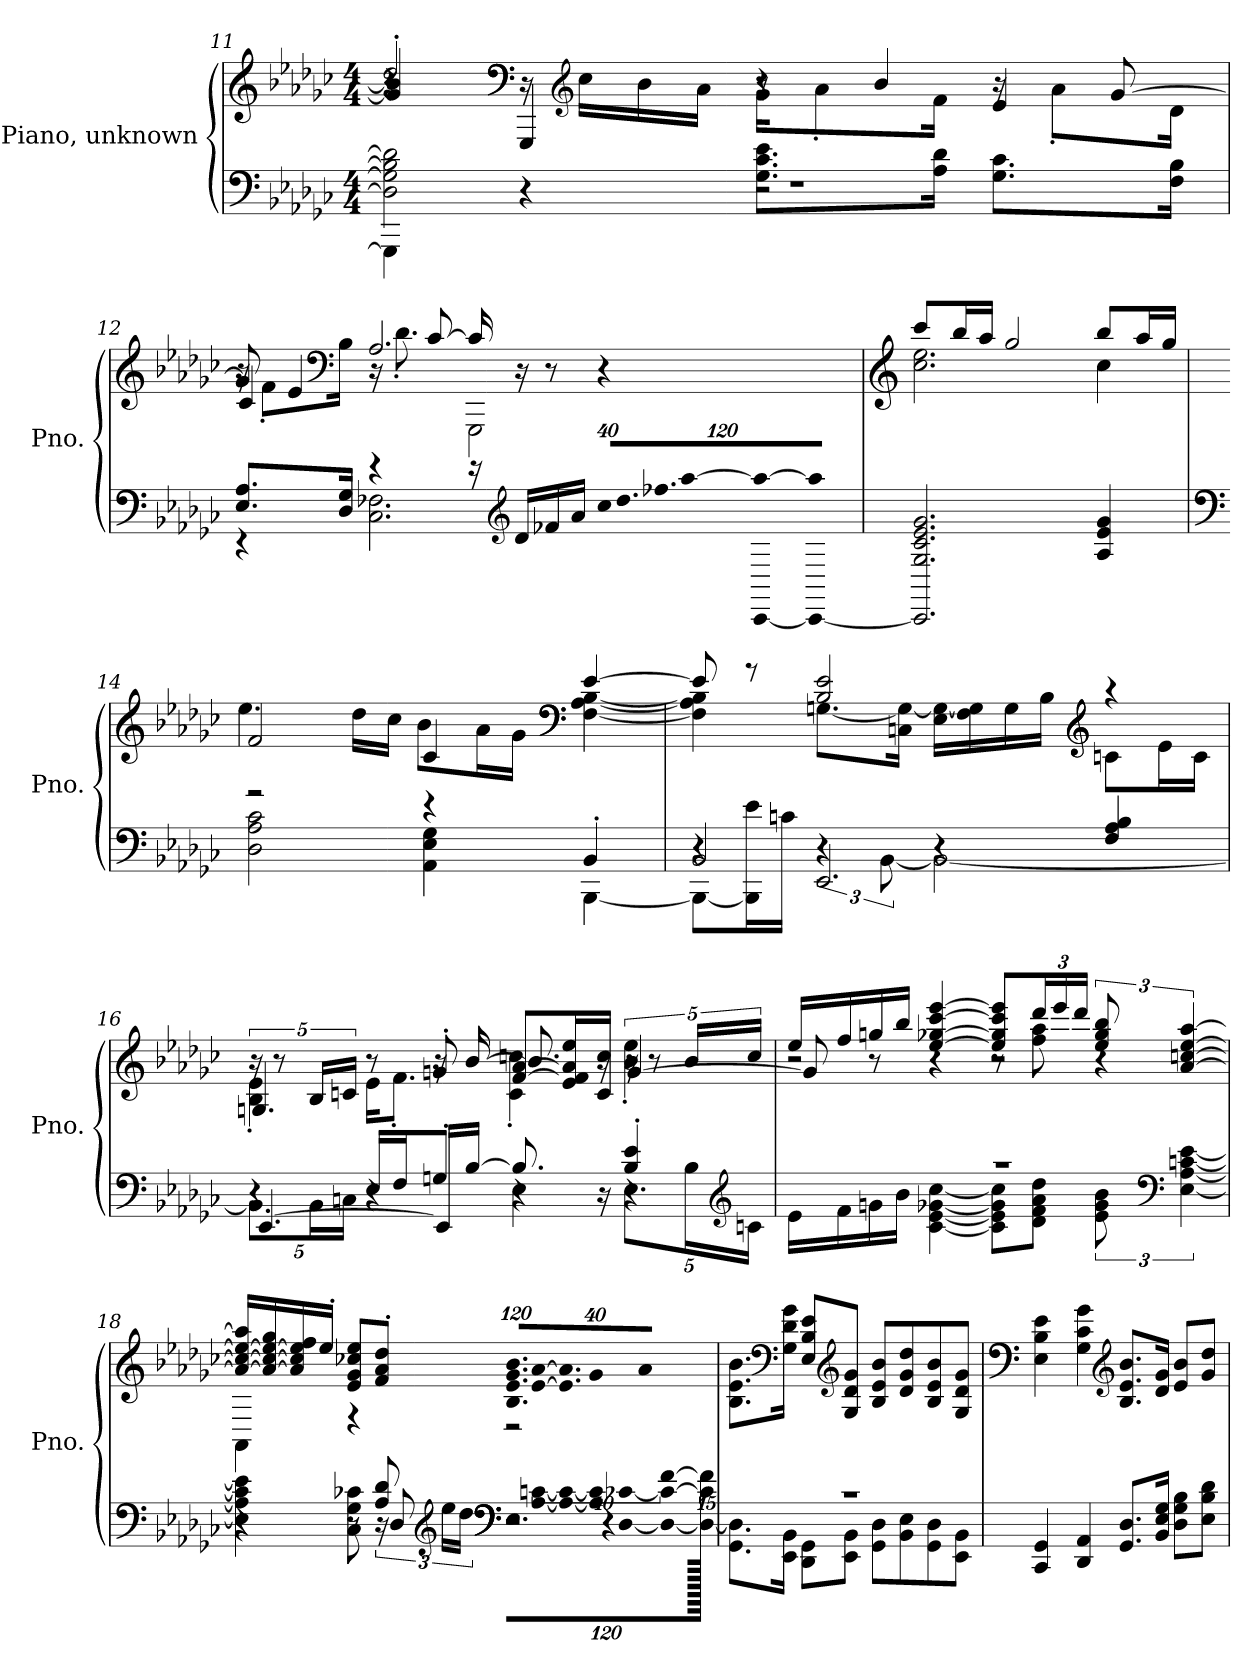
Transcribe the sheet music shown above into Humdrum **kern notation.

**kern	**kern
*part1	*part1
*staff2	*staff1
*I"Piano, unknown	*
*I'Pno.	*
*clefF4	*clefG2
*k[b-e-a-d-g-c-]	*k[b-e-a-d-g-c-]
*M4/4	*M4/4
=11	=11
*^	*^
*	*^	*	*^
1r	2D-\] 2G-\] 2B-\] 2d-\]	4GGG-\]	2dd-'/	4r	4g-/] 4b-/]
*	*	*	*clefF4	*	*
.	.	4r	.	16r	4GGG-/
*	*	*	*clefG2	*	*
.	.	.	.	16cc-\LL	.
.	.	.	.	16b-\	.
.	.	.	.	16a-\JJ	.
.	8.G-\ 8.c-\ 8.e-\L	2r	8r	16g-\KL	4r
.	.	.	.	8a-'\	.
.	.	.	4b-/	.	.
.	16A-\ 16d-\Jk	.	.	16f\Jk	.
.	8.G-\ 8.c-\L	.	.	16r	4e-/
.	.	.	.	8a-'\L	.
.	.	.	[8g-/	.	.
.	16F\ 16B-\Jk	.	.	16d-\Jk	.
*	*v	*v	*	*	*
!!LO:LB:g=z	!!	!!
=12	=12	=12	=12	=12
8.E-/ 8.A-/L	4r	8g-/]	16r	4c-/
.	.	.	8f'\L	.
.	.	4e-/	.	.
*	*	*clefF4	*	*
16D-/ 16G-/Jk	.	.	16B-\Jk	.
4r	2.C-\ 2.F-X\	.	16r	2.A-/
.	.	.	8.d-'\	.
.	.	[8c-/	.	.
16r	.	16c-/]	2GGG-\	.
*clefG2	*	*	*	*
16d-/LL	.	16r	.	.
16f-X/	.	8r	.	.
16a-/JJ	.	.	.	.
*Xbrackettup	*	*	*	*
!LO:N:vis=32	!	!	!	!
640%23cc-/LLL	.	4r	.	.
!LO:N:vis=32.	!	!	!	!
1920%103dd-/	.	.	.	.
!LO:N:vis=32.	!	!	!	!
1920%103ff-X/	.	.	.	.
!LO:N:vis=64	!	!	!	!
[960%17aa-/L	.	.	.	.
!LO:N:vis=64	!	!	!	!
[960%17CC-/ 960%17aa-/_JJ	.	.	.	.
!LO:N:vis=16	!	!	!	!
1920%137CC-/_ 1920%137aa-/]JJ	.	.	.	.
*v	*v	*	*	*
*	*v	*v	*v
=13	=13
*	*clefG2
*	*^
2.CC-/] 2.G-/ 2.c-/ 2.e-/ 2.g-/	8ccc-/L	2.cc-\ 2.ee-\
.	16bb-/L	.
.	16aa-/JJ	.
.	2gg-/	.
4A-/ 4e-/ 4g-/	8bb-/L	4cc-\
.	16aa-/L	.
.	16gg-/JJ	.
!!LO:LB:g=z	!!
=14	=14	=14
*clefF4	*	*
*^	*	*
2r	2D-\ 2A-\ 2c-\	2f/	4.ee-\
.	.	.	16dd-\LL
.	.	.	16cc-\JJ
4r	4AA-\ 4E-\ 4G-\	4c-/	8b-\L
.	.	.	16a-\L
.	.	.	16g-\JJ
*	*	*clefF4	*
4BB-'/	[4BBB-\	[4e-/	[4F\ [4A-\ [4B-\
=15	=15	=15	=15
*	*^	*	*
2BB-/	8BBB-\L_	4r	8e-/]	4F\] 4A-\] 4B-\]
.	16BBB-\] 16e-\L	.	8r	.
.	16cn\JJ	.	.	.
*	*brackettup	*	*	*
.	6r	2.EE-/	2B-/ 2e-/	[8.Gn\L
.	[12BB-\	.	.	.
.	.	.	.	16Cn\ 16G\_Jk
4r	2BB-\_	.	.	16E-\ 16G\_LL
.	.	.	.	16F\ 16G\]
.	.	.	.	16G\
.	.	.	.	16B-\JJ
*	*	*	*clefG2	*
4F/ 4A-/ 4B-/	.	.	4r	8cn\L
.	.	.	.	16e-\L
.	.	.	.	16c\JJ
*	*	*	*v	*v
!!LO:PB:g=z
=16	=16	=16	=16
*	*Xbrackettup	*	*
*	*	*	*^
*	*	*	*	*^
4r	10.BB-\L]	[4.EE-/	20r	4B-\' 4e-\'	4.Gn/
.	.	.	10r	.	.
.	20BB-\L	.	20B-/LL	.	.
.	20Cn\JJ	.	20cn/JJ	.	.
16E-/LL	4r	.	8r	16e-\KL	.
16F/J	.	.	.	8.f'\J	.
8Gn'/J	.	16EE-/LL]	8gn'/	.	16r
.	.	[16B-/JJ	.	.	[16b-/
4r	4E-\	8.B-/]	[8f/ [8a-/L	4c\' 4ccn\'	8.b-/]
.	.	.	16e-/ 16f/] 16a-/] 16ee-/L	.	.
.	.	16r	16c/ 16cc/JJ	.	16r
4B-/' 4e-/'	10.E-\L	4r	20r	4b-\' 4ee-\'	[4g/
.	.	.	10r	.	.
.	20B-\L	.	20b-/LL	.	.
*clefG2	*	*	*	*	*
.	20cn\JJ	.	20cc/JJ	.	.
*	*v	*v	*	*	*
=17	=17	=17	=17	=17
1r	16e-\LL	16ee-/LL	2r	8g/]
.	16f\	16ff/	.	.
.	16gn\	16ggn/	.	8r
.	16b-\JJ	16bb-/JJ	.	.
.	[4c-\ [4e-\ [4g-X\ [4cc-\	[4ee-/ [4gg-X/ [4ccc-/ [4eee-/	.	4r
.	8c-\] 8e-\] 8g-\] 8cc-\]L	8ee-/] 8gg-/] 8ccc-/] 8eee-/]L	8r	2r
*	*	*Xbrackettup	*	*
.	8d-\ 8f\ 8a-\ 8dd-\J	24ddd-/L	8ff\ 8aa-\	.
.	.	24eee-/	.	.
.	.	24ddd-/JJ	.	.
*	*brackettup	*brackettup	*	*
.	12e-\ 12g-\ 12b-\	12ee-/ 12gg-/ 12bb-/	4r	.
*clefF4	*	*	*	*
.	[6E-\ [6A-\ [6cn\ [6e-\	[6a-/ [6ccn/ [6ee-/ [6aa-/	.	.
*	*	*	*v	*v
!!LO:LB:g=z
=18	=18	=18	=18
*	*^	*	*
4r	4E-\] 4A-\] 4c\] 4e-\]	4r	16a-/_ 16cc/_ 16ee-/_ 16aa-/]LL	4AA-\
.	.	.	16a-/_ 16cc/_ 16ee-/_ 16gg-/	.
.	.	.	16a-/] 16cc/] 16ee-/] 16ff/	.
.	.	.	16ee-'/JJ	.
8r	8C-\ 8G-\ 8c-X\	8r	8e-/ 8g-/ 8cc-X/ 8ee-/L	4r
8A-/ 8d-/	24r	8D-/	8f/' 8a-/' 8dd-/'J	.
*clefG2	*	*	*	*
.	24ee-\LL	.	.	.
.	24dd-\JJ	.	.	.
*clefF4	*	*	*	*
!	!LO:N:vis=16.	!	!	!
*	*	*	*Xbrackettup	*
!	!	!	!LO:N:vis=16.	!
2r	960%103E-\LL	2r	960%103B-/ 960%103e-/ 960%103g-/ 960%103b-/LL	2r
!	!LO:N:vis=32	!	!LO:N:vis=32	!
.	[640%23A-\ [640%23cn\JK	.	[640%23e-/ [640%23a-/JK	.
!	!LO:N:vis=8	!	!LO:N:vis=8.	!
.	960%137A-\_ 960%137c\_	.	640%137e-/] 640%137a-/]	.
!	!LO:N:vis=32	!	!	!
.	640%23A-\] 640%23c\]Jkk	.	.	.
!	!LO:N:vis=32	!	!	!
.	640%23r	.	.	.
!	!	!	!LO:N:vis=16	!
.	.	.	1920%137g-/L	.
!	!LO:N:vis=16	!	!	!
.	[1920%137D-\ [1920%137c-X\LL	.	.	.
!	!	!	!LO:N:vis=16	!
.	.	.	1920%137a-/JJ	.
.	240%17D-\_ 240%17c-\_ [240%17f\J	.	.	.
1920ryy	1920D-\_ 1920c-\] 1920f\]	1920ryy	1920ryy	1920ryy
*	*v	*v	*	*
*	*	*v	*v
=19	=19	=19
1r	8.GG-\ 8.D-\]L	8.B-\ 8.e-\ 8.b-\L
*	*	*clefF4
.	16EE-\ 16BB-\Jk	16G-\ 16d-\ 16g-\Jk
.	8DD-\ 8GG-\L	8E-/ 8B-/ 8e-/L
*	*	*clefG2
.	8EE-\ 8BB-\J	8G-/ 8d-/ 8g-/J
.	8GG-\ 8D-\L	8B-/ 8e-/ 8b-/L
.	8BB-\ 8E-\	8d-/ 8g-/ 8dd-/
.	8GG-\ 8D-\	8B-/ 8e-/ 8b-/
.	8EE-\ 8BB-\J	8G-/ 8d-/ 8g-/J
*v	*v	*
!!LO:LB:g=z
=20	=20
*	*clefF4
4CC-/ 4GG-/	4E-\ 4B-\ 4e-\
4DD-/ 4AA-/	4G-\ 4c-\ 4g-\
*	*clefG2
8.GG-/ 8.D-/L	8.B-/ 8.e-/ 8.b-/L
16BB-/ 16E-/ 16G-/Jk	16d-/ 16g-/Jk
8D-\ 8G-\ 8B-\L	8e-/ 8b-/L
8E-\ 8B-\ 8d-\J	8g-/ 8dd-/J
=	=
*-	*-
